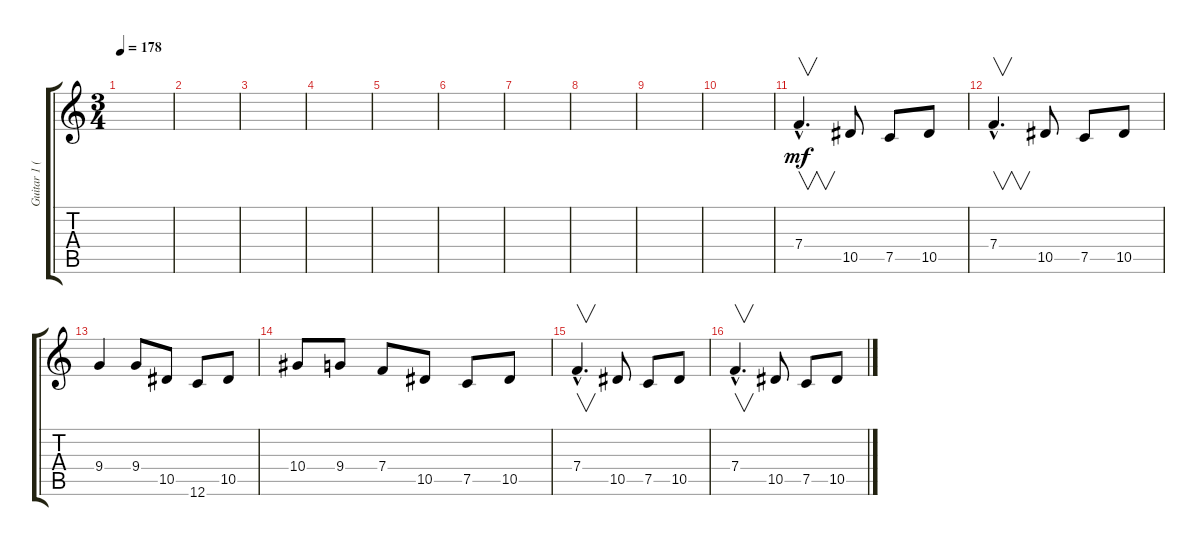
\track ("Guitar 1 (Lead)" "Guitar 1 (") {instrument distortionguitar}
\staff {score tabs}
\tuning (C4 G3 Eb3 Bb2 F2 C2) {hide}
\ts (3 4)
\tempo 178
\clef g2
\ks c
|
|
|
|
|
|
|
|
|
|
7.4{hac}.4{v d dy mf balance 2} 10.5.8 7.5.8 10.5.8 |
7.4{hac}.4{v d} 10.5.8 7.5.8 10.5.8 |
9.4.4 9.4.8 10.5.8 12.6.8 10.5.8 |
10.4.8 9.4.8 7.4.8 10.5.8 7.5.8 10.5.8 |
7.4{hac}.4{v d} 10.5.8 7.5.8 10.5.8 |
7.4{hac}.4{v d} 10.5.8 7.5.8 10.5.8
